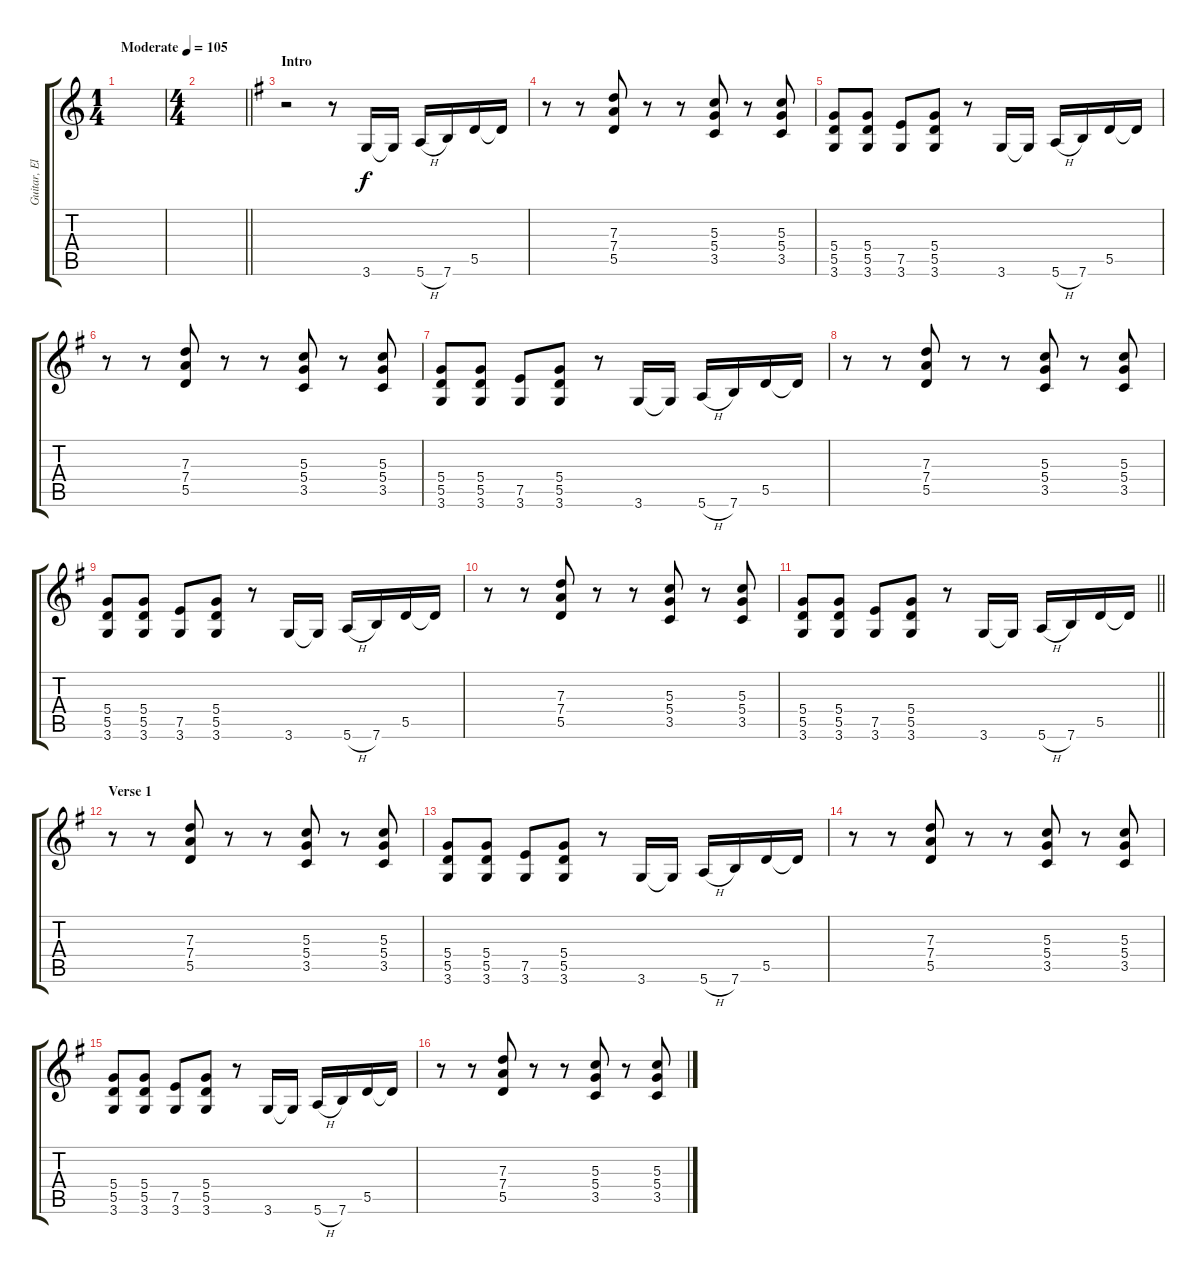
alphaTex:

\track ("Guitar, Electric" "Guitar, El") {instrument overdrivenguitar}
\staff {score tabs}
\tuning (E4 B3 G3 D3 A2 E2) {hide}
\ts (1 4)
\tempo (105 "Moderate")
\clef g2
\ks c
|
\ts (4 4)
\barLineRight lightlight
|
\section ("" "Intro")
\ks g
r.2 r.8 3.6.16 3.6{t}.16 5.6{h}.16 7.6.16 5.5.16 5.5{t}.16 |
r.8 r.8 (7.3 7.4 5.5).8 r.8 r.8 (5.3 5.4 3.5).8 r.8 (5.3 5.4 3.5).8 |
(5.4 5.5 3.6).8 (5.4 5.5 3.6).8 (7.5 3.6).8 (5.4 5.5 3.6).8 r.8 3.6.16 3.6{t}.16 5.6{h}.16 7.6.16 5.5.16 5.5{t}.16 |
r.8 r.8 (7.3 7.4 5.5).8 r.8 r.8 (5.3 5.4 3.5).8 r.8 (5.3 5.4 3.5).8 |
(5.4 5.5 3.6).8 (5.4 5.5 3.6).8 (7.5 3.6).8 (5.4 5.5 3.6).8 r.8 3.6.16 3.6{t}.16 5.6{h}.16 7.6.16 5.5.16 5.5{t}.16 |
r.8 r.8 (7.3 7.4 5.5).8 r.8 r.8 (5.3 5.4 3.5).8 r.8 (5.3 5.4 3.5).8 |
(5.4 5.5 3.6).8 (5.4 5.5 3.6).8 (7.5 3.6).8 (5.4 5.5 3.6).8 r.8 3.6.16 3.6{t}.16 5.6{h}.16 7.6.16 5.5.16 5.5{t}.16 |
r.8 r.8 (7.3 7.4 5.5).8 r.8 r.8 (5.3 5.4 3.5).8 r.8 (5.3 5.4 3.5).8 |
\barLineRight lightlight
(5.4 5.5 3.6).8 (5.4 5.5 3.6).8 (7.5 3.6).8 (5.4 5.5 3.6).8 r.8 3.6.16 3.6{t}.16 5.6{h}.16 7.6.16 5.5.16 5.5{t}.16 |
\section ("" "Verse 1")
r.8 r.8 (7.3 7.4 5.5).8 r.8 r.8 (5.3 5.4 3.5).8 r.8 (5.3 5.4 3.5).8 |
(5.4 5.5 3.6).8 (5.4 5.5 3.6).8 (7.5 3.6).8 (5.4 5.5 3.6).8 r.8 3.6.16 3.6{t}.16 5.6{h}.16 7.6.16 5.5.16 5.5{t}.16 |
r.8 r.8 (7.3 7.4 5.5).8 r.8 r.8 (5.3 5.4 3.5).8 r.8 (5.3 5.4 3.5).8 |
(5.4 5.5 3.6).8 (5.4 5.5 3.6).8 (7.5 3.6).8 (5.4 5.5 3.6).8 r.8 3.6.16 3.6{t}.16 5.6{h}.16 7.6.16 5.5.16 5.5{t}.16 |
r.8 r.8 (7.3 7.4 5.5).8 r.8 r.8 (5.3 5.4 3.5).8 r.8 (5.3 5.4 3.5).8
